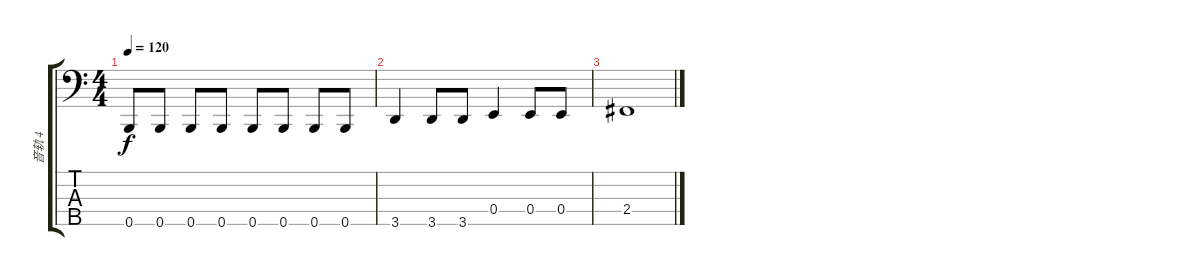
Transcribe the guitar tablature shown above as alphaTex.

\track ("音轨 4" "音轨 4") {instrument electricbassfinger}
\staff {score tabs}
\tuning (G2 D2 A1 E1 B0) {hide}
\ts (4 4)
\tempo 120
\clef f4
\ks c
0.5.8{dy f} 0.5.8 0.5.8 0.5.8 0.5.8 0.5.8 0.5.8 0.5.8 |
3.5.4 3.5.8 3.5.8 0.4.4 0.4.8 0.4.8 |
2.4.1
